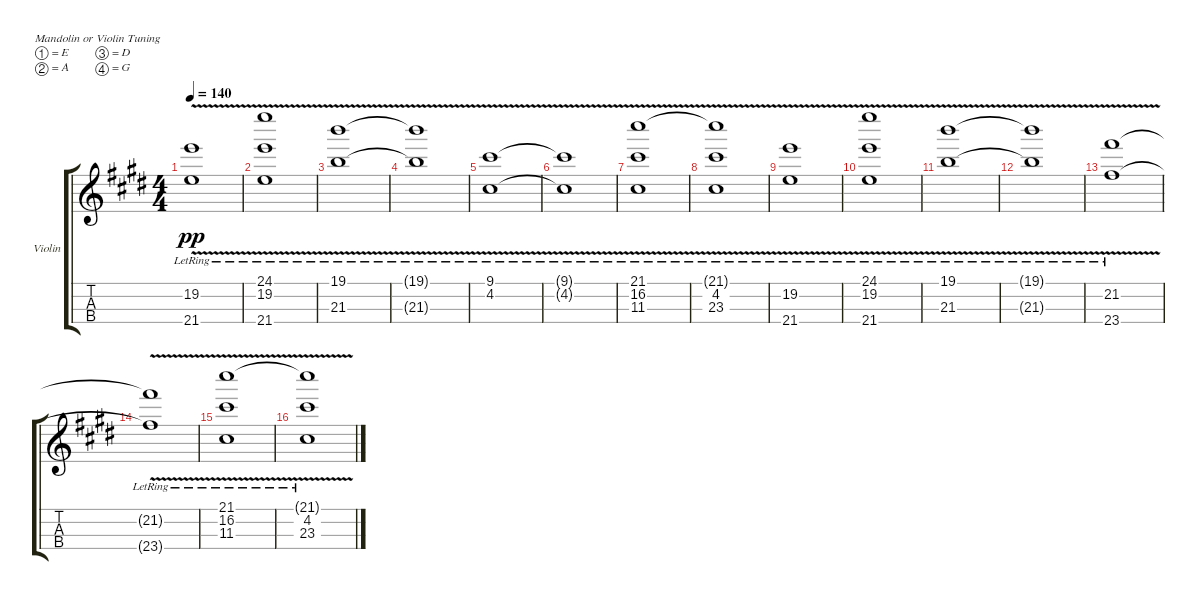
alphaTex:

\defaultSystemsLayout 4
\bracketExtendMode groupsimilarinstruments
\firstSystemTrackNameOrientation horizontal
\otherSystemsTrackNameOrientation horizontal
\track ("Violin" "Violin") {instrument violin}
\staff {score tabs}
\tuning (E5 A4 D4 G3)
\ts (4 4)
\tempo 140
\clef g2
\ks e
(21.4{v lr} 19.2{v lr}).1{dy pp} |
(21.4{v lr} 19.2{v lr} 24.1{v lr}).1 |
(21.3{v lr} 19.1{v lr}).1 |
(21.3{v lr t} 19.1{v lr t}).1 |
(4.2{v lr} 9.1{v lr}).1 |
(4.2{v lr t} 9.1{v lr t}).1 |
(21.1{v lr} 16.2{v lr} 11.3{v lr}).1 |
(21.1{v lr t} 4.2{v lr} 23.3{v lr}).1 |
(21.4{v lr} 19.2{v lr}).1 |
(21.4{v lr} 19.2{v lr} 24.1{v lr}).1 |
(21.3{v lr} 19.1{v lr}).1 |
(21.3{v lr t} 19.1{v lr t}).1 |
(23.4{v lr} 21.2{v lr}).1 |
(23.4{v lr t} 21.2{v lr t}).1 |
(21.1{v lr} 16.2{v lr} 11.3{v lr}).1 |
(21.1{v lr t} 4.2{v lr} 23.3{v lr}).1
